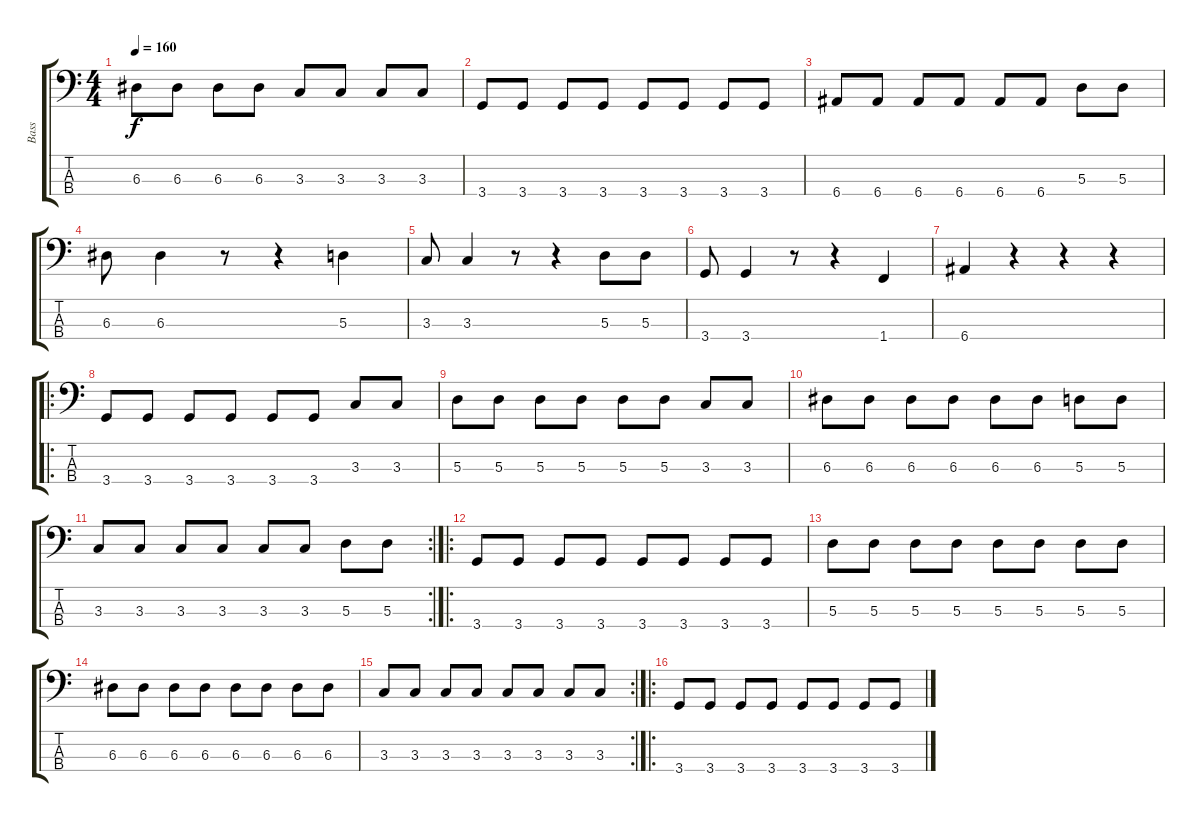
\track ("Bass" "Bass") {instrument electricbasspick}
\staff {score tabs}
\tuning (G2 D2 A1 E1) {hide}
\ts (4 4)
\tempo 160
\clef f4
\ks c
6.3.8{dy f} 6.3.8 6.3.8 6.3.8 3.3.8 3.3.8 3.3.8 3.3.8 |
3.4.8 3.4.8 3.4.8 3.4.8 3.4.8 3.4.8 3.4.8 3.4.8 |
6.4.8 6.4.8 6.4.8 6.4.8 6.4.8 6.4.8 5.3.8 5.3.8 |
6.3.8 6.3.4 r.8 r.4 5.3.4 |
3.3.8 3.3.4 r.8 r.4 5.3.8 5.3.8 |
3.4.8 3.4.4 r.8 r.4 1.4.4 |
6.4.4 r.4 r.4 r.4 |
\ro
3.4.8 3.4.8 3.4.8 3.4.8 3.4.8 3.4.8 3.3.8 3.3.8 |
5.3.8 5.3.8 5.3.8 5.3.8 5.3.8 5.3.8 3.3.8 3.3.8 |
6.3.8 6.3.8 6.3.8 6.3.8 6.3.8 6.3.8 5.3.8 5.3.8 |
\rc 2
3.3.8 3.3.8 3.3.8 3.3.8 3.3.8 3.3.8 5.3.8 5.3.8 |
\ro
3.4.8 3.4.8 3.4.8 3.4.8 3.4.8 3.4.8 3.4.8 3.4.8 |
5.3.8 5.3.8 5.3.8 5.3.8 5.3.8 5.3.8 5.3.8 5.3.8 |
6.3.8 6.3.8 6.3.8 6.3.8 6.3.8 6.3.8 6.3.8 6.3.8 |
\rc 2
3.3.8 3.3.8 3.3.8 3.3.8 3.3.8 3.3.8 3.3.8 3.3.8 |
\ro
3.4.8 3.4.8 3.4.8 3.4.8 3.4.8 3.4.8 3.4.8 3.4.8
